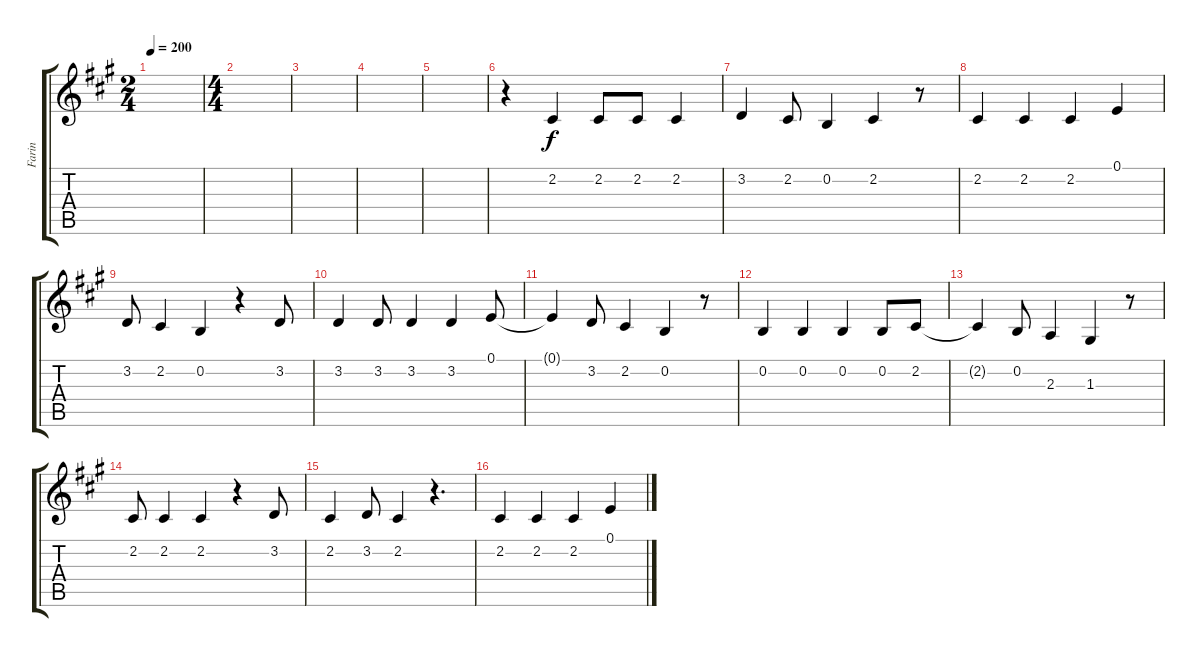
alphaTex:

\track ("Farin" "Farin") {instrument oboe}
\staff {score tabs}
\tuning (E4 B3 G3 D3 A2 E2) {hide}
\ts (2 4)
\tempo 200
\clef g2
\ks a
|
\ts (4 4)
|
|
|
|
r.4 2.2.4 2.2.8 2.2.8 2.2.4 |
3.2.4 2.2.8 0.2.4 2.2.4 r.8 |
2.2.4 2.2.4 2.2.4 0.1.4 |
3.2.8 2.2.4 0.2.4 r.4 3.2.8 |
3.2.4 3.2.8 3.2.4 3.2.4 0.1.8 |
0.1{t}.4 3.2.8 2.2.4 0.2.4 r.8 |
0.2.4 0.2.4 0.2.4 0.2.8 2.2.8 |
2.2{t}.4 0.2.8 2.3.4 1.3.4 r.8 |
2.2.8 2.2.4 2.2.4 r.4 3.2.8 |
2.2.4 3.2.8 2.2.4 r.4{d} |
2.2.4 2.2.4 2.2.4 0.1.4
